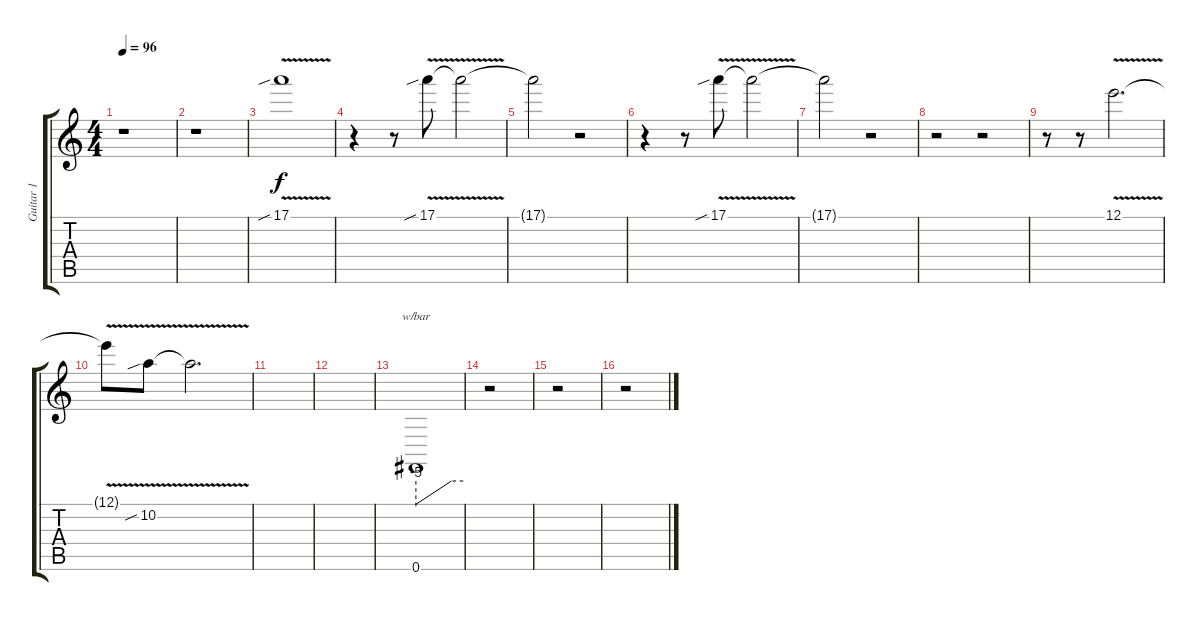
\track ("Guitar 1" "Guitar 1") {instrument overdrivenguitar}
\staff {score tabs}
\tuning (E4 B3 G3 D3 A2 E2) {hide}
\ts (4 4)
\tempo 96
\clef g2
\ks c
r.1{dy f} |
r.1 |
17.1{v sib}.1 |
r.4 r.8 17.1{v sib}.8 17.1{t}.2 |
17.1{t}.2 r.2 |
r.4 r.8 17.1{v sib}.8 17.1{t}.2 |
17.1{t}.2 r.2 |
r.2 r.2 |
r.8 r.8 12.1{v}.2{d} |
12.1{t}.8 10.2{v sib}.8 10.2{t}.2{d} |
|
|
0.6.1{tbe (custom default 0 -20 45 0 60 0)} |
r.2 |
r.2 |
r.2
